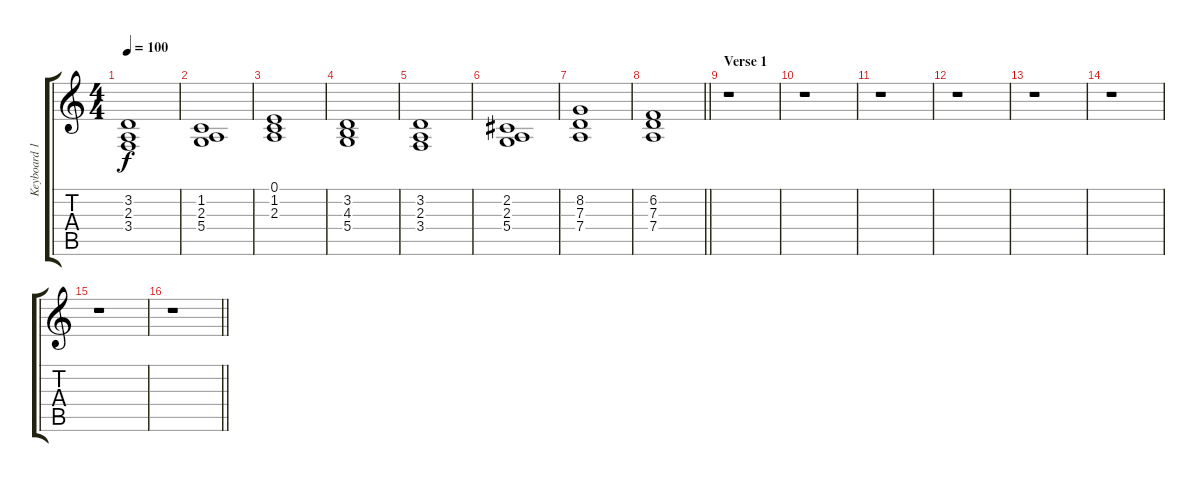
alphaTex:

\track ("Keyboard 1" "Keyboard 1") {instrument fx4atmosphere}
\staff {score tabs}
\tuning (E4 B3 G3 D3 A2 E2) {hide}
\ts (4 4)
\tempo 100
\clef g2
\ks c
(3.2 2.3 3.4).1{dy f} |
(1.2 2.3 5.4).1 |
(0.1 1.2 2.3).1 |
(3.2 4.3 5.4).1 |
(3.2 2.3 3.4).1 |
(2.2 2.3 5.4).1 |
(8.2 7.3 7.4).1 |
\barLineRight lightlight
(6.2 7.3 7.4).1 |
\section ("" "Verse 1")
r.1 |
r.1 |
r.1 |
r.1 |
r.1 |
r.1 |
r.1 |
\barLineRight lightlight
r.1
